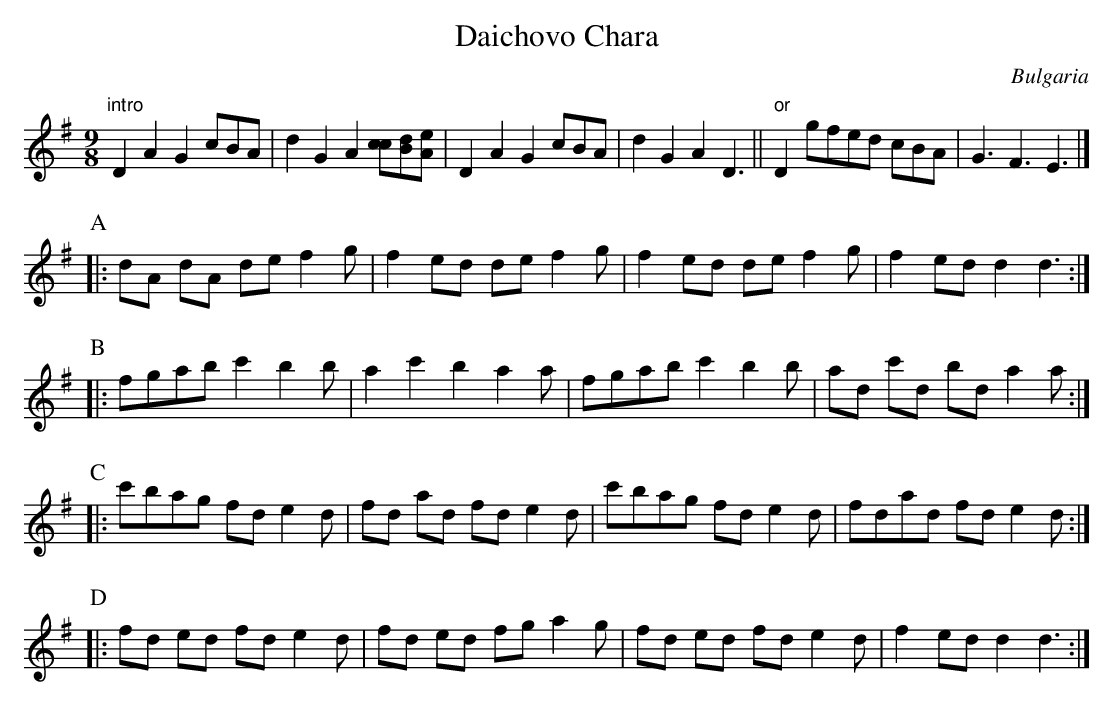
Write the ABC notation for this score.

X:1
T:Daichovo Chara
M:9/8
O:Bulgaria
K:G
"intro"D2A2G2 cBA|d2G2A2 [cc][dB][eA]|\
D2A2G2cBA|d2G2A2D3||"or"D2gfed cBA|G3F3E3|]
P:A
|:dA dA de f2g |f2 ed de f2g|\
f2 ed de f2g |f2 ed d2 d3:|
P:B
|:fgab c'2 b2b |a2 c'2 b2 a2a|\
  fgab c'2 b2b |ad c'd bd a2a:|
P:C
|:c'bag fd e2d |fd ad fd e2d|\
  c'bag fd e2d |fdad fd e2d:|
P:D
|:fd ed fd e2d |fd ed fg a2g|\
  fd ed fd e2d |f2 ed d2 d3:|
